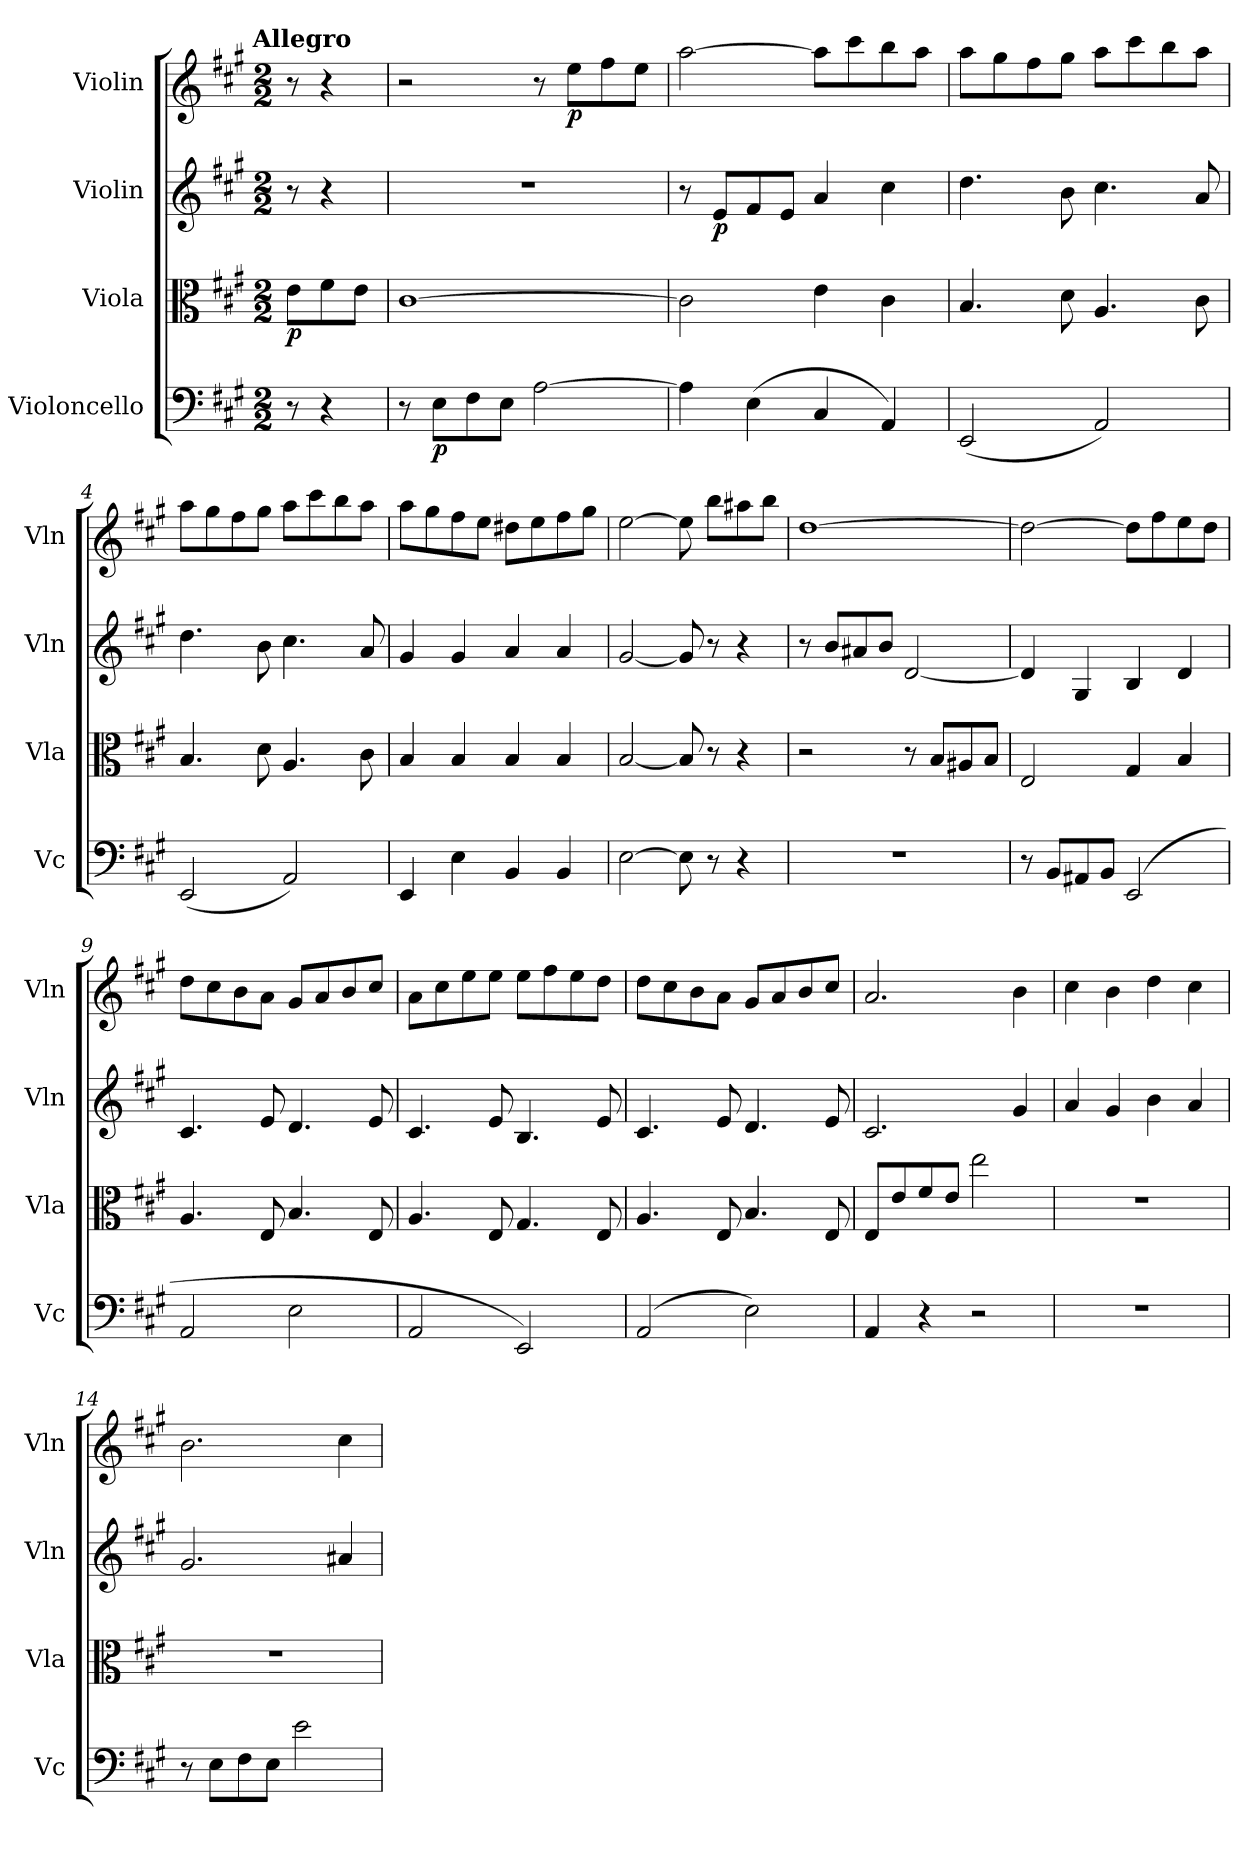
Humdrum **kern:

**kern	**dynam	**kern	**dynam	**kern	**dynam	**kern	**dynam
*part4	*part4	*part3	*part3	*part2	*part2	*part1	*part1
*staff4	*staff4	*staff3	*staff3	*staff2	*staff2	*staff1	*staff1
*I"Violoncello	*	*I"Viola	*	*I"Violin	*	*I"Violin	*
*I'Vc	*	*I'Vla	*	*I'Vln	*	*I'Vln	*
*clefF4	*	*clefC3	*	*clefG2	*	*clefG2	*
*k[f#c#g#]	*	*k[f#c#g#]	*	*k[f#c#g#]	*	*k[f#c#g#]	*
*A:	*	*A:	*	*A:	*	*A:	*
!!LO:TX:omd:t=Allegro
*M2/2	*	*M2/2	*	*M2/2	*	*M2/2	*
*MM208	*	*MM208	*	*MM208	*	*MM208	*
=	=	=	=	=	=	=	=
8r	.	8e\L	p	8r	.	8r	.
4r	.	8f#\	.	4r	.	4r	.
.	.	8e\J	.	.	.	.	.
=1	=1	=1	=1	=1	=1	=1	=1
8r	.	[1c#	.	1r	.	2r	.
8E\L	p	.	.	.	.	.	.
8F#\	.	.	.	.	.	.	.
8E\J	.	.	.	.	.	.	.
[2A\	.	.	.	.	.	8r	.
.	.	.	.	.	.	8ee\L	p
.	.	.	.	.	.	8ff#\	.
.	.	.	.	.	.	8ee\J	.
=2	=2	=2	=2	=2	=2	=2	=2
4A\]	.	2c#\]	.	8r	.	[2aa\	.
.	.	.	.	8e/L	p	.	.
(4E\	.	.	.	8f#/	.	.	.
.	.	.	.	8e/J	.	.	.
4C#/	.	4e\	.	4a/	.	8aa\L]	.
.	.	.	.	.	.	8ccc#\	.
4AA/)	.	4c#\	.	4cc#\	.	8bb\	.
.	.	.	.	.	.	8aa\J	.
=3	=3	=3	=3	=3	=3	=3	=3
(2EE/	.	4.B/	.	4.dd\	.	8aa\L	.
.	.	.	.	.	.	8gg#\	.
.	.	.	.	.	.	8ff#\	.
.	.	8d\	.	8b\	.	8gg#\J	.
2AA/)	.	4.A/	.	4.cc#\	.	8aa\L	.
.	.	.	.	.	.	8ccc#\	.
.	.	.	.	.	.	8bb\	.
.	.	8c#\	.	8a/	.	8aa\J	.
=4	=4	=4	=4	=4	=4	=4	=4
(2EE/	.	4.B/	.	4.dd\	.	8aa\L	.
.	.	.	.	.	.	8gg#\	.
.	.	.	.	.	.	8ff#\	.
.	.	8d\	.	8b\	.	8gg#\J	.
2AA/)	.	4.A/	.	4.cc#\	.	8aa\L	.
.	.	.	.	.	.	8ccc#\	.
.	.	.	.	.	.	8bb\	.
.	.	8c#\	.	8a/	.	8aa\J	.
=5	=5	=5	=5	=5	=5	=5	=5
4EE/	.	4B/	.	4g#/	.	8aa\L	.
.	.	.	.	.	.	8gg#\	.
4E\	.	4B/	.	4g#/	.	8ff#\	.
.	.	.	.	.	.	8ee\J	.
4BB/	.	4B/	.	4a/	.	8dd#X\L	.
.	.	.	.	.	.	8ee\	.
4BB/	.	4B/	.	4a/	.	8ff#\	.
.	.	.	.	.	.	8gg#\J	.
=6	=6	=6	=6	=6	=6	=6	=6
[2E\	.	[2B/	.	[2g#/	.	[2ee\	.
8E\]	.	8B/]	.	8g#/]	.	8ee\]	.
8r	.	8r	.	8r	.	8bb\L	.
4r	.	4r	.	4r	.	8aa#X\	.
.	.	.	.	.	.	8bb\J	.
=7	=7	=7	=7	=7	=7	=7	=7
1r	.	2r	.	8r	.	[1dd	.
.	.	.	.	8b/L	.	.	.
.	.	.	.	8a#X/	.	.	.
.	.	.	.	8b/J	.	.	.
.	.	8r	.	[2d/	.	.	.
.	.	8B/L	.	.	.	.	.
.	.	8A#X/	.	.	.	.	.
.	.	8B/J	.	.	.	.	.
=8	=8	=8	=8	=8	=8	=8	=8
8r	.	2E/	.	4d/]	.	2dd\_	.
8BB/L	.	.	.	.	.	.	.
8AA#X/	.	.	.	4G#/	.	.	.
8BB/J	.	.	.	.	.	.	.
(2EE/	.	4G#/	.	4B/	.	8dd\L]	.
.	.	.	.	.	.	8ff#\	.
.	.	4B/	.	4d/	.	8ee\	.
.	.	.	.	.	.	8dd\J	.
=9	=9	=9	=9	=9	=9	=9	=9
2AA/	.	4.A/	.	4.c#/	.	8dd\L	.
.	.	.	.	.	.	8cc#\	.
.	.	.	.	.	.	8b\	.
.	.	8E/	.	8e/	.	8a\J	.
2E\	.	4.B/	.	4.d/	.	8g#/L	.
.	.	.	.	.	.	8a/	.
.	.	.	.	.	.	8b/	.
.	.	8E/	.	8e/	.	8cc#/J	.
=10	=10	=10	=10	=10	=10	=10	=10
2AA/	.	4.A/	.	4.c#/	.	8a\L	.
.	.	.	.	.	.	8cc#\	.
.	.	.	.	.	.	8ee\	.
.	.	8E/	.	8e/	.	8ee\J	.
2EE/)	.	4.G#/	.	4.B/	.	8ee\L	.
.	.	.	.	.	.	8ff#\	.
.	.	.	.	.	.	8ee\	.
.	.	8E/	.	8e/	.	8dd\J	.
=11	=11	=11	=11	=11	=11	=11	=11
(2AA/	.	4.A/	.	4.c#/	.	8dd\L	.
.	.	.	.	.	.	8cc#\	.
.	.	.	.	.	.	8b\	.
.	.	8E/	.	8e/	.	8a\J	.
2E\)	.	4.B/	.	4.d/	.	8g#/L	.
.	.	.	.	.	.	8a/	.
.	.	.	.	.	.	8b/	.
.	.	8E/	.	8e/	.	8cc#/J	.
=12	=12	=12	=12	=12	=12	=12	=12
4AA/	.	8E/L	.	2.c#/	.	2.a/	.
.	.	8e/	.	.	.	.	.
4r	.	8f#/	.	.	.	.	.
.	.	8e/J	.	.	.	.	.
2r	.	2ee\	.	.	.	.	.
.	.	.	.	4g#/	.	4b\	.
=13	=13	=13	=13	=13	=13	=13	=13
1r	.	1r	.	4a/	.	4cc#\	.
.	.	.	.	4g#/	.	4b\	.
.	.	.	.	4b\	.	4dd\	.
.	.	.	.	4a/	.	4cc#\	.
=14	=14	=14	=14	=14	=14	=14	=14
8r	.	1r	.	2.g#/	.	2.b\	.
8E\L	.	.	.	.	.	.	.
8F#\	.	.	.	.	.	.	.
8E\J	.	.	.	.	.	.	.
2e\	.	.	.	.	.	.	.
.	.	.	.	4a#X/	.	4cc#\	.
=	=	=	=	=	=	=	=
*-	*-	*-	*-	*-	*-	*-	*-
